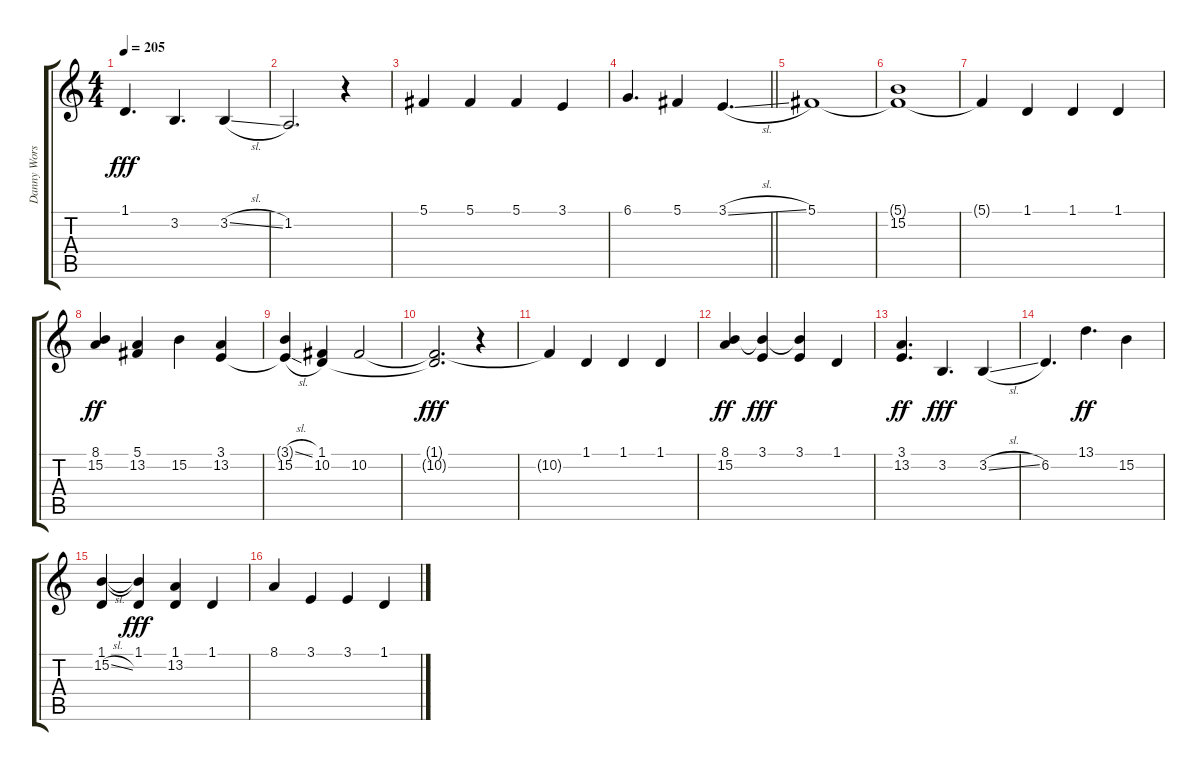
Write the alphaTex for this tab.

\track ("Danny Worsnop" "Danny Wors") {instrument flute}
\staff {score tabs}
\tuning (Db4 Ab3 E3 B2 Gb2 B1) {hide}
\ts (4 4)
\tempo 205
\clef g2
\ks c
1.1.4{d dy fff} 3.2.4{d} 3.2{sl}.4 |
1.2.2{d} r.4 |
5.1.4 5.1.4 5.1.4 3.1.4 |
\barLineRight lightlight
6.1.4{d} 5.1.4 3.1{sl}.4{d} |
5.1.1 |
(5.1{t} 15.2).1 |
5.1{t}.4 1.1.4 1.1.4 1.1.4 |
(8.1 15.2).4{dy ff} (5.1 13.2).4 15.2.4 (3.1 13.2).4 |
(3.1{sl t} 15.2).4 (1.1 10.2).4 10.2.2 |
(1.1{t} 10.2{t}).2{d dy fff} r.4 |
10.2{t}.4 1.1.4 1.1.4 1.1.4 |
(8.1 15.2).4{dy ff} (3.1 15.2{t}).4{dy fff} (3.1 15.2{t}).4 1.1.4 |
(3.1 13.2).4{d dy ff} 3.2.4{d dy fff} 3.2{sl}.4 |
6.2.4{d} 13.1.4{d dy ff} 15.2.4 |
(1.1 15.2{sl}).4 (1.1 15.2{t}).4{dy fff} (1.1 13.2).4 1.1.4 |
8.1.4 3.1.4 3.1.4 1.1.4
